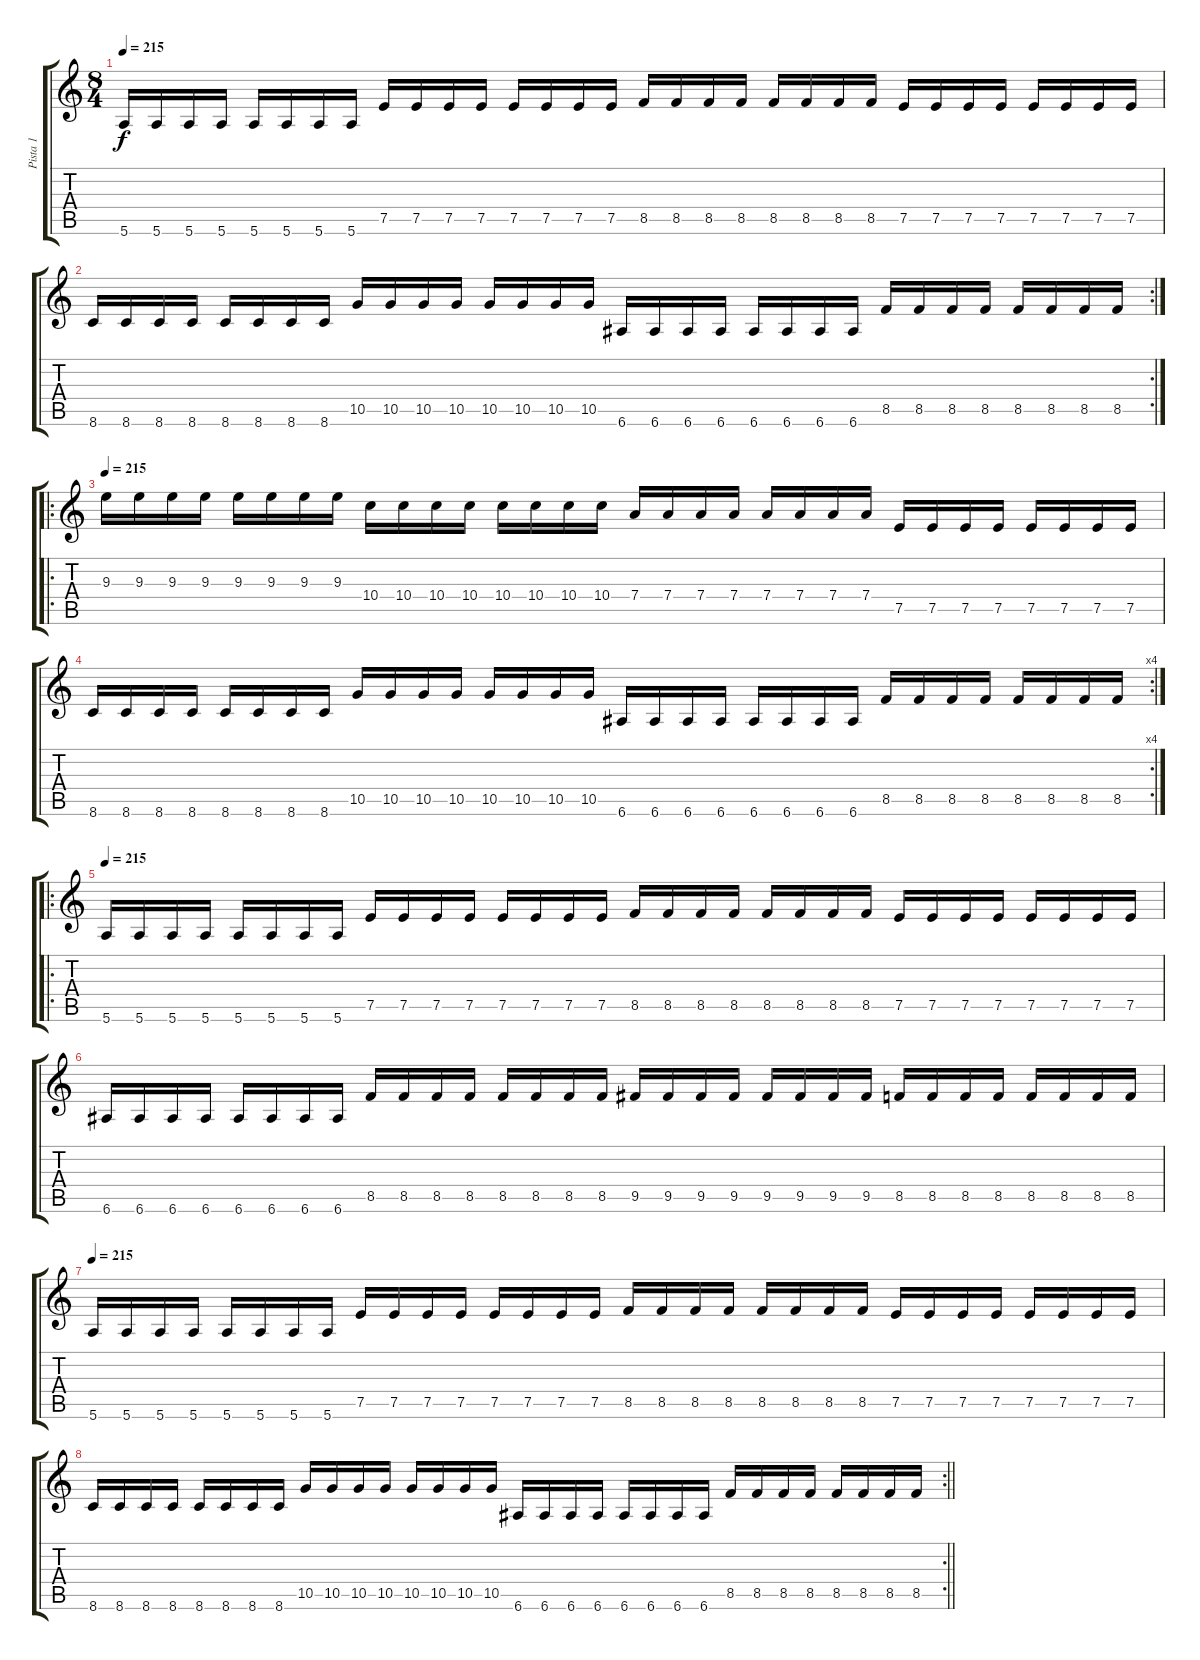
\track ("Pista 1" "Pista 1") {instrument distortionguitar}
\staff {score tabs}
\tuning (E4 B3 G3 D3 A2 E2) {hide}
\ts (8 4)
\tempo 215
\clef g2
\ks c
5.6.16{dy f} 5.6.16 5.6.16 5.6.16 5.6.16 5.6.16 5.6.16 5.6.16 7.5.16 7.5.16 7.5.16 7.5.16 7.5.16 7.5.16 7.5.16 7.5.16 8.5.16 8.5.16 8.5.16 8.5.16 8.5.16 8.5.16 8.5.16 8.5.16 7.5.16 7.5.16 7.5.16 7.5.16 7.5.16 7.5.16 7.5.16 7.5.16 |
\rc 2
8.6.16 8.6.16 8.6.16 8.6.16 8.6.16 8.6.16 8.6.16 8.6.16 10.5.16 10.5.16 10.5.16 10.5.16 10.5.16 10.5.16 10.5.16 10.5.16 6.6.16 6.6.16 6.6.16 6.6.16 6.6.16 6.6.16 6.6.16 6.6.16 8.5.16 8.5.16 8.5.16 8.5.16 8.5.16 8.5.16 8.5.16 8.5.16 |
\ro
\tempo 215
9.3.16{balance 2} 9.3.16 9.3.16 9.3.16 9.3.16 9.3.16 9.3.16 9.3.16 10.4.16 10.4.16 10.4.16 10.4.16 10.4.16 10.4.16 10.4.16 10.4.16 7.4.16 7.4.16 7.4.16 7.4.16 7.4.16 7.4.16 7.4.16 7.4.16 7.5.16 7.5.16 7.5.16 7.5.16 7.5.16 7.5.16 7.5.16 7.5.16 |
\rc 4
8.6.16 8.6.16 8.6.16 8.6.16 8.6.16 8.6.16 8.6.16 8.6.16 10.5.16 10.5.16 10.5.16 10.5.16 10.5.16 10.5.16 10.5.16 10.5.16 6.6.16 6.6.16 6.6.16 6.6.16 6.6.16 6.6.16 6.6.16 6.6.16 8.5.16 8.5.16 8.5.16 8.5.16 8.5.16 8.5.16 8.5.16 8.5.16 |
\ro
\tempo 215
5.6.16 5.6.16 5.6.16 5.6.16 5.6.16 5.6.16 5.6.16 5.6.16 7.5.16 7.5.16 7.5.16 7.5.16 7.5.16 7.5.16 7.5.16 7.5.16 8.5.16 8.5.16 8.5.16 8.5.16 8.5.16 8.5.16 8.5.16 8.5.16 7.5.16 7.5.16 7.5.16 7.5.16 7.5.16 7.5.16 7.5.16 7.5.16 |
6.6.16 6.6.16 6.6.16 6.6.16 6.6.16 6.6.16 6.6.16 6.6.16 8.5.16 8.5.16 8.5.16 8.5.16 8.5.16 8.5.16 8.5.16 8.5.16 9.5.16 9.5.16 9.5.16 9.5.16 9.5.16 9.5.16 9.5.16 9.5.16 8.5.16 8.5.16 8.5.16 8.5.16 8.5.16 8.5.16 8.5.16 8.5.16 |
\tempo 215
5.6.16 5.6.16 5.6.16 5.6.16 5.6.16 5.6.16 5.6.16 5.6.16 7.5.16 7.5.16 7.5.16 7.5.16 7.5.16 7.5.16 7.5.16 7.5.16 8.5.16 8.5.16 8.5.16 8.5.16 8.5.16 8.5.16 8.5.16 8.5.16 7.5.16 7.5.16 7.5.16 7.5.16 7.5.16 7.5.16 7.5.16 7.5.16 |
\rc 2
\barLineRight lightlight
8.6.16 8.6.16 8.6.16 8.6.16 8.6.16 8.6.16 8.6.16 8.6.16 10.5.16 10.5.16 10.5.16 10.5.16 10.5.16 10.5.16 10.5.16 10.5.16 6.6.16 6.6.16 6.6.16 6.6.16 6.6.16 6.6.16 6.6.16 6.6.16 8.5.16 8.5.16 8.5.16 8.5.16 8.5.16 8.5.16 8.5.16 8.5.16
